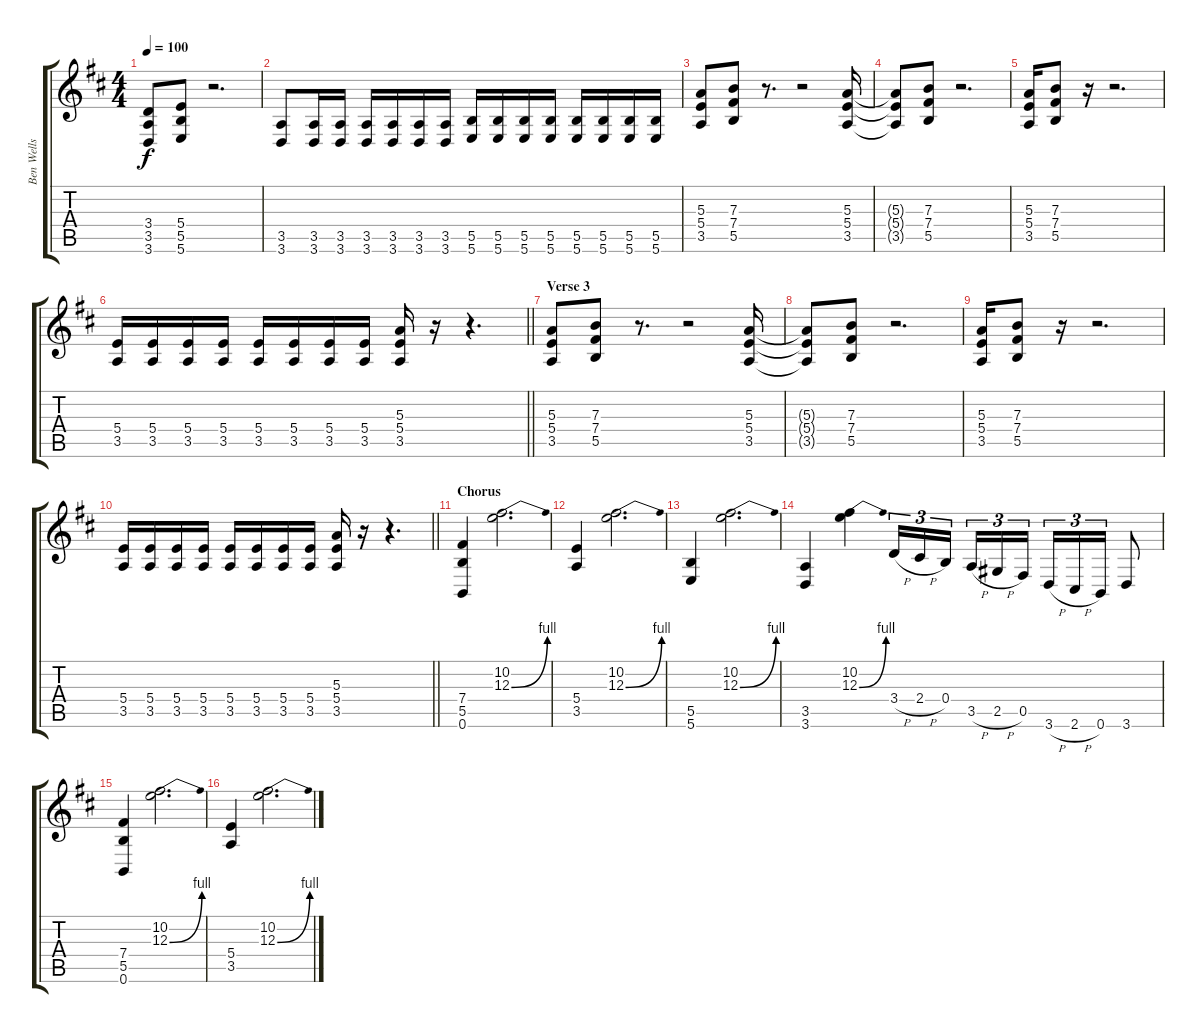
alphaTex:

\track ("Ben Wells" "Ben Wells") {instrument overdrivenguitar}
\staff {score tabs}
\tuning (Db4 Ab3 E3 B2 Gb2 B1) {hide}
\ts (4 4)
\tempo 100
\clef g2
\ks bminor
(3.4 3.5 3.6).8{dy f} (5.4 5.5 5.6).8 r.2{d} |
(3.5 3.6).8 (3.5 3.6).16 (3.5 3.6).16 (3.5 3.6).16 (3.5 3.6).16 (3.5 3.6).16 (3.5 3.6).16 (5.5 5.6).16 (5.5 5.6).16 (5.5 5.6).16 (5.5 5.6).16 (5.5 5.6).16 (5.5 5.6).16 (5.5 5.6).16 (5.5 5.6).16 |
(5.3 5.4 3.5).8 (7.3 7.4 5.5).8 r.8{d} r.2 (5.3 5.4 3.5).16 |
(5.3{t} 5.4{t} 3.5{t}).8 (7.3 7.4 5.5).8 r.2{d} |
(5.3 5.4 3.5).16 (7.3 7.4 5.5).8 r.16 r.2{d} |
\barLineRight lightlight
(5.4 3.5).16 (5.4 3.5).16 (5.4 3.5).16 (5.4 3.5).16 (5.4 3.5).16 (5.4 3.5).16 (5.4 3.5).16 (5.4 3.5).16 (5.3 5.4 3.5).16 r.16 r.4{d} |
\section ("" "Verse 3")
(5.3 5.4 3.5).8 (7.3 7.4 5.5).8 r.8{d} r.2 (5.3 5.4 3.5).16 |
(5.3{t} 5.4{t} 3.5{t}).8 (7.3 7.4 5.5).8 r.2{d} |
(5.3 5.4 3.5).16 (7.3 7.4 5.5).8 r.16 r.2{d} |
\barLineRight lightlight
(5.4 3.5).16 (5.4 3.5).16 (5.4 3.5).16 (5.4 3.5).16 (5.4 3.5).16 (5.4 3.5).16 (5.4 3.5).16 (5.4 3.5).16 (5.3 5.4 3.5).16 r.16 r.4{d} |
\section ("" "Chorus")
(7.4 5.5 0.6).4 (10.2 12.3{be (bend 0 0 60 4)}).2{d} |
(5.4 3.5).4 (10.2 12.3{be (bend 0 0 60 4)}).2{d} |
(5.5 5.6).4 (10.2 12.3{be (bend 0 0 60 4)}).2{d} |
(3.5 3.6).4 (10.2 12.3{be (bend 0 0 60 4)}).4 3.4{h}.16{tu (3 2)} 2.4{h}.16{tu (3 2)} 0.4.16{tu (3 2) beam splitsecondary} 3.5{h}.16{tu (3 2)} 2.5{h}.16{tu (3 2)} 0.5.16{tu (3 2)} 3.6{h}.16{tu (3 2)} 2.6{h}.16{tu (3 2)} 0.6.16{tu (3 2)} 3.6.8 |
(7.4 5.5 0.6).4 (10.2 12.3{be (bend 0 0 60 4)}).2{d} |
(5.4 3.5).4 (10.2 12.3{be (bend 0 0 60 4)}).2{d}
